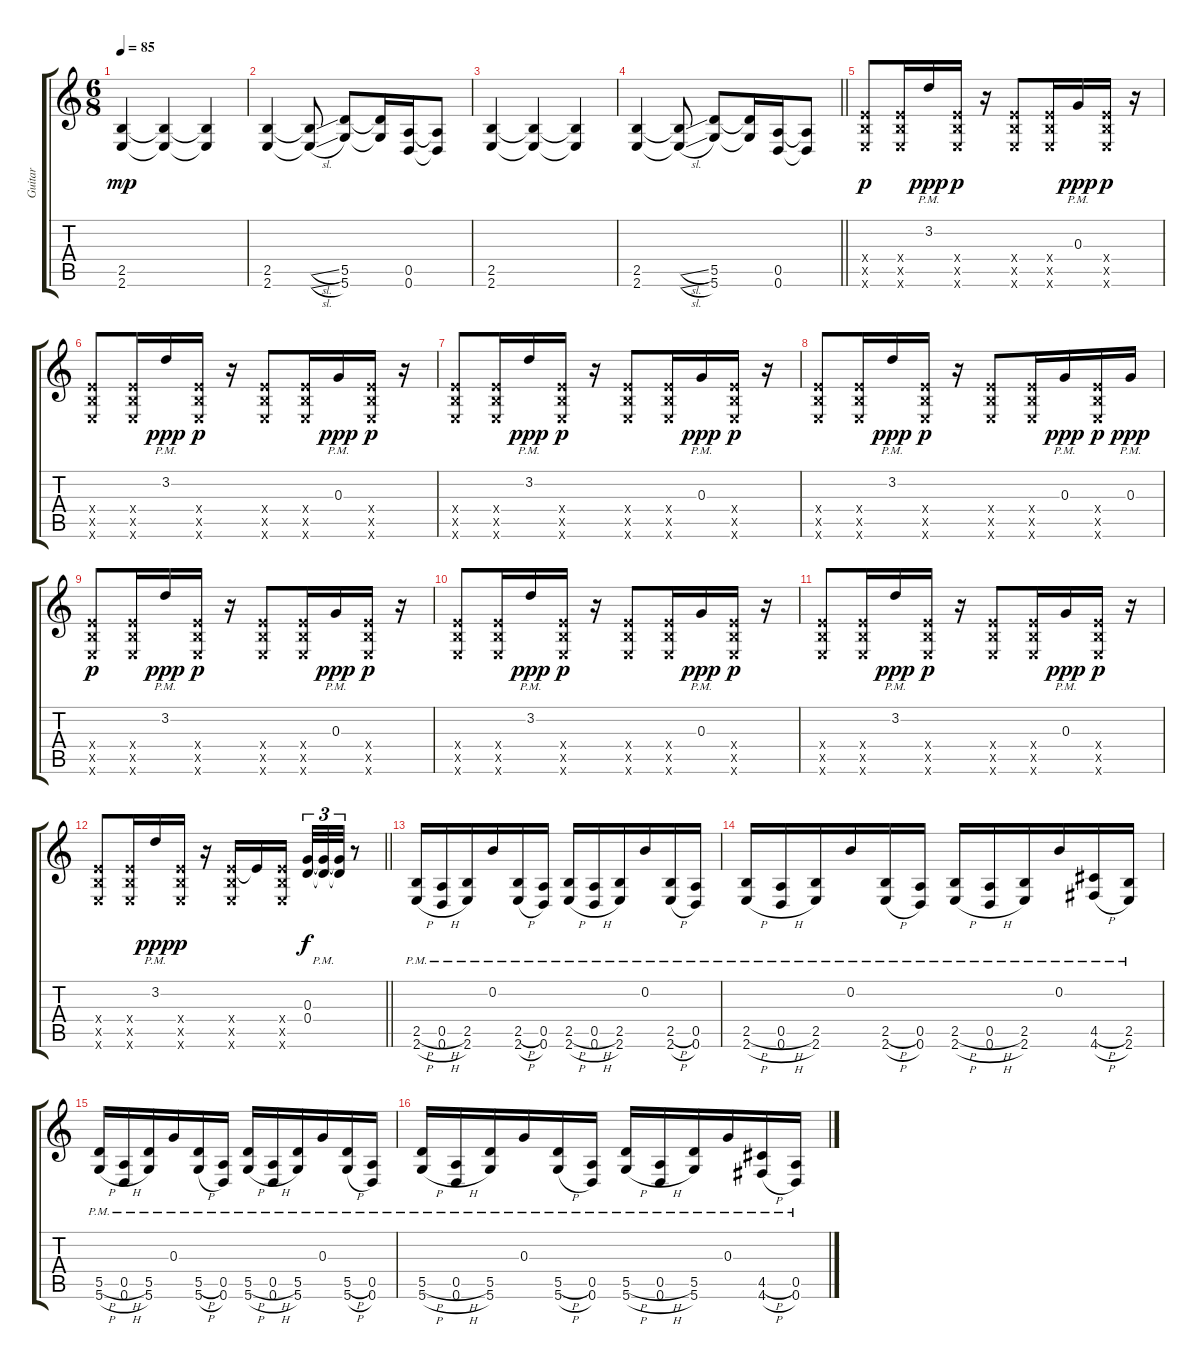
\track ("Guitar" "Guitar") {instrument overdrivenguitar}
\staff {score tabs}
\tuning (E4 B3 G3 D3 A2 D2) {hide}
\ts (6 8)
\section ("" "")
\tempo 85
\clef g2
\ks c
(2.5 2.6).4{dy mp instrument overdrivenguitar} (2.5{t} 2.6{t}).4 (2.5{t} 2.6{t}).4 |
(2.5 2.6).4 (2.5{sl t} 2.6{sl t}).8 (5.5 5.6).8 (5.5{t} 5.6{t}).16 (0.5 0.6).16 (0.5{t} 0.6{t}).8 |
(2.5 2.6).4 (2.5{t} 2.6{t}).4 (2.5{t} 2.6{t}).4 |
\barLineRight lightlight
(2.5 2.6).4 (2.5{sl t} 2.6{sl t}).8 (5.5 5.6).8 (5.5{t} 5.6{t}).16 (0.5 0.6).16 (0.5{t} 0.6{t}).8 |
\section ("" "")
(2.4{x} 2.5{x} 2.6{x}).8{dy p instrument overdrivenguitar} (2.4{x} 2.5{x} 2.6{x}).16 3.2{pm}.16{dy ppp} (2.4{x} 2.5{x} 2.6{x}).16{dy p} r.16 (2.4{x} 2.5{x} 2.6{x}).8 (2.4{x} 2.5{x} 2.6{x}).16 0.3{pm}.16{dy ppp} (2.4{x} 2.5{x} 2.6{x}).16{dy p} r.16 |
(2.4{x} 2.5{x} 2.6{x}).8 (2.4{x} 2.5{x} 2.6{x}).16 3.2{pm}.16{dy ppp} (2.4{x} 2.5{x} 2.6{x}).16{dy p} r.16 (2.4{x} 2.5{x} 2.6{x}).8 (2.4{x} 2.5{x} 2.6{x}).16 0.3{pm}.16{dy ppp} (2.4{x} 2.5{x} 2.6{x}).16{dy p} r.16 |
(2.4{x} 2.5{x} 2.6{x}).8 (2.4{x} 2.5{x} 2.6{x}).16 3.2{pm}.16{dy ppp} (2.4{x} 2.5{x} 2.6{x}).16{dy p} r.16 (2.4{x} 2.5{x} 2.6{x}).8 (2.4{x} 2.5{x} 2.6{x}).16 0.3{pm}.16{dy ppp} (2.4{x} 2.5{x} 2.6{x}).16{dy p} r.16 |
(2.4{x} 2.5{x} 2.6{x}).8 (2.4{x} 2.5{x} 2.6{x}).16 3.2{pm}.16{dy ppp} (2.4{x} 2.5{x} 2.6{x}).16{dy p} r.16 (2.4{x} 2.5{x} 2.6{x}).8 (2.4{x} 2.5{x} 2.6{x}).16 0.3{pm}.16{dy ppp} (2.4{x} 2.5{x} 2.6{x}).16{dy p} 0.3{pm}.16{dy ppp} |
(2.4{x} 2.5{x} 2.6{x}).8{dy p} (2.4{x} 2.5{x} 2.6{x}).16 3.2{pm}.16{dy ppp} (2.4{x} 2.5{x} 2.6{x}).16{dy p} r.16 (2.4{x} 2.5{x} 2.6{x}).8 (2.4{x} 2.5{x} 2.6{x}).16 0.3{pm}.16{dy ppp} (2.4{x} 2.5{x} 2.6{x}).16{dy p} r.16 |
(2.4{x} 2.5{x} 2.6{x}).8 (2.4{x} 2.5{x} 2.6{x}).16 3.2{pm}.16{dy ppp} (2.4{x} 2.5{x} 2.6{x}).16{dy p} r.16 (2.4{x} 2.5{x} 2.6{x}).8 (2.4{x} 2.5{x} 2.6{x}).16 0.3{pm}.16{dy ppp} (2.4{x} 2.5{x} 2.6{x}).16{dy p} r.16 |
(2.4{x} 2.5{x} 2.6{x}).8 (2.4{x} 2.5{x} 2.6{x}).16 3.2{pm}.16{dy ppp} (2.4{x} 2.5{x} 2.6{x}).16{dy p} r.16 (2.4{x} 2.5{x} 2.6{x}).8 (2.4{x} 2.5{x} 2.6{x}).16 0.3{pm}.16{dy ppp} (2.4{x} 2.5{x} 2.6{x}).16{dy p} r.16 |
\barLineRight lightlight
(2.4{x} 2.5{x} 2.6{x}).8 (2.4{x} 2.5{x} 2.6{x}).16 3.2{pm}.16{dy ppp} (2.4{x} 2.5{x} 2.6{x}).16{dy p} r.16 (2.4{x} 2.5{x} 2.6{x}).16 2.4{t}.16 (2.4{x} 2.5{x} 2.6{x}).16{beam splitsecondary} (0.3 0.4).32{tu (3 2) dy f} (0.3{pm t} 0.4{pm t}).32{tu (3 2)} (0.3{t} 0.4{t}).32{tu (3 2)} r.8 |
\section ("" "")
(2.5{h pm} 2.6{h pm}).16 (0.5{h pm} 0.6{h pm}).16 (2.5{pm} 2.6{pm}).16 0.2{pm}.16 (2.5{h pm} 2.6{h pm}).16 (0.5{pm} 0.6{pm}).16 (2.5{h pm} 2.6{h pm}).16 (0.5{h pm} 0.6{h pm}).16 (2.5{pm} 2.6{pm}).16 0.2{pm}.16 (2.5{h pm} 2.6{h pm}).16 (0.5{pm} 0.6{pm}).16 |
(2.5{h pm} 2.6{h pm}).16 (0.5{h pm} 0.6{h pm}).16 (2.5{pm} 2.6{pm}).16 0.2{pm}.16 (2.5{h pm} 2.6{h pm}).16 (0.5{pm} 0.6{pm}).16 (2.5{h pm} 2.6{h pm}).16 (0.5{h pm} 0.6{h pm}).16 (2.5{pm} 2.6{pm}).16 0.2{pm}.16 (4.5{h pm} 4.6{h pm}).16 (2.5{pm} 2.6{pm}).16 |
(5.5{h pm} 5.6{h pm}).16 (0.5{h pm} 0.6{h pm}).16 (5.5{pm} 5.6{pm}).16 0.3{pm}.16 (5.5{h pm} 5.6{h pm}).16 (0.5{pm} 0.6{pm}).16 (5.5{h pm} 5.6{h pm}).16 (0.5{h pm} 0.6{h pm}).16 (5.5{pm} 5.6{pm}).16 0.3{pm}.16 (5.5{h pm} 5.6{h pm}).16 (0.5{pm} 0.6{pm}).16 |
(5.5{h pm} 5.6{h pm}).16 (0.5{h pm} 0.6{h pm}).16 (5.5{pm} 5.6{pm}).16 0.3{pm}.16 (5.5{h pm} 5.6{h pm}).16 (0.5{pm} 0.6{pm}).16 (5.5{h pm} 5.6{h pm}).16 (0.5{h pm} 0.6{h pm}).16 (5.5{pm} 5.6{pm}).16 0.3{pm}.16 (4.5{h pm} 4.6{h pm}).16 (0.5{pm} 0.6{pm}).16
